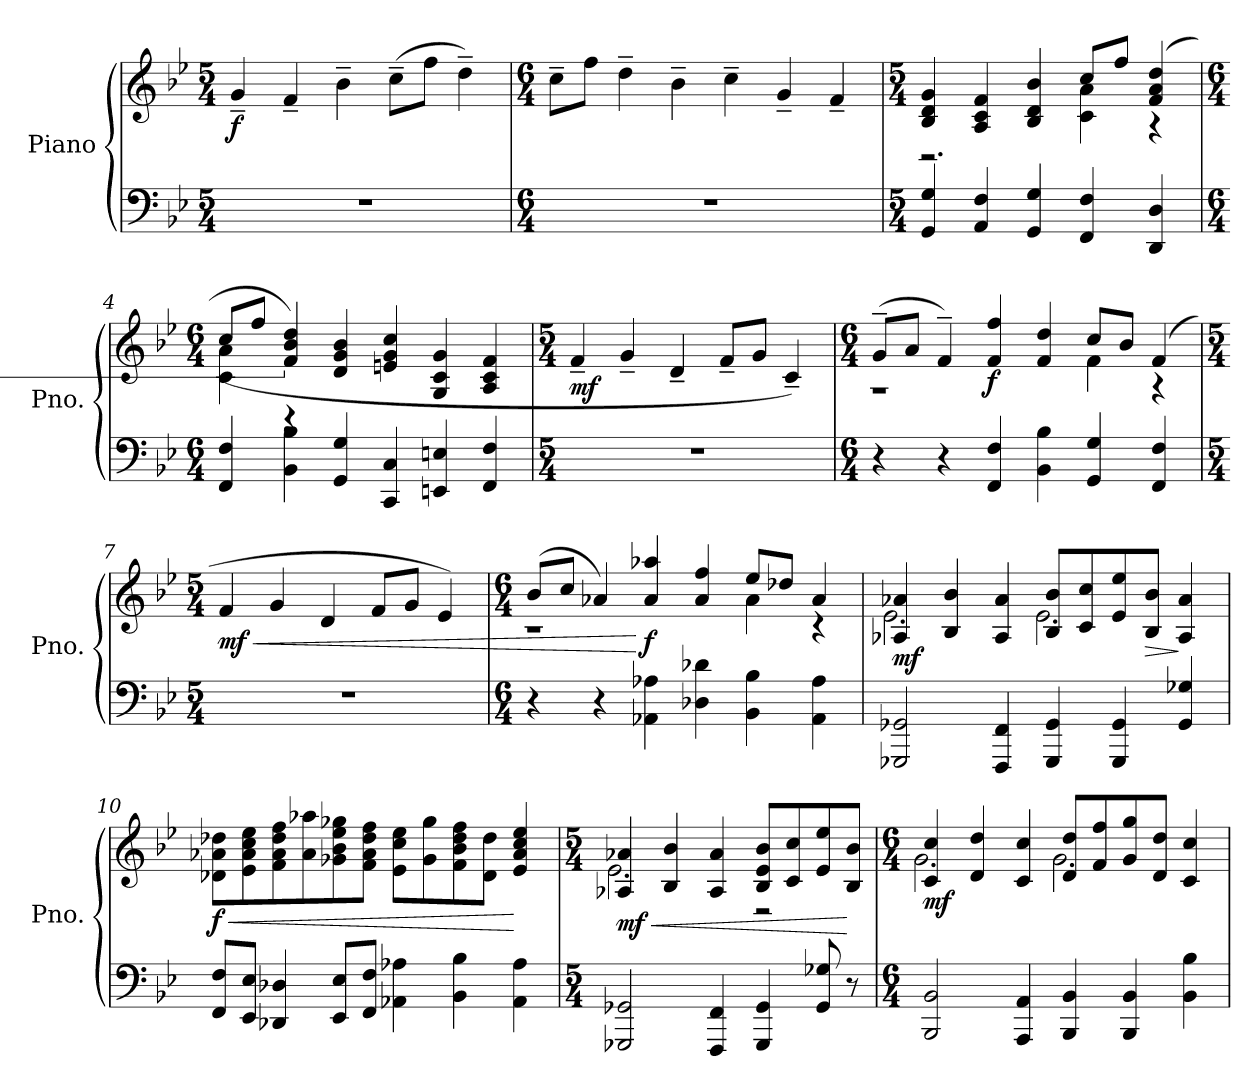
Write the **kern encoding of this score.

**kern	**kern	**dynam
*part1	*part1	*part1
*staff2	*staff1	*staff1/2
*I"Piano	*	*
*I'Pno.	*	*
*clefF4	*clefG2	*
*k[b-e-]	*k[b-e-]	*
*M5/4	*M5/4	*
*MM95	*MM95	*
=1	=1	=1
!	!	!LO:DY:b
4%5r	4g~/	f
.	4f~/	.
.	4b-~\	.
.	(>8cc~\L	.
.	8ff\J	.
.	4dd~\)	.
=2	=2	=2
*M6/4	*M6/4	*
1.r	8cc~\L	.
.	8ff\J	.
.	4dd~\	.
.	4b-~\	.
.	4cc~\	.
.	4g~/	.
.	4f~/	.
=3	=3	=3
*M5/4	*M5/4	*
*	*^	*
4GG/ 4G/	4B-/ 4d/ 4g/	2.r	.
4AA/ 4F/	4A/ 4c/ 4f/	.	.
4GG/ 4G/	4B-/ 4d/ 4b-/	.	.
4FF/ 4F/	4c\ 4a\	(>8cc/L	.
.	.	8ff/J	.
4DD/ 4D/	(4f/ 4a/ 4dd/	4r	.
=4	=4	=4	=4
*M6/4	*M6/4	*	*
4FF/ 4F/	4c\ 4a\	(<8cc/L	.
.	.	8ff/J	.
!	!	!LO:N:vis=1.	!
4BB-\ 4B-\	4f/ 4b-/ 4dd/)	4%5r	.
4GG/ 4G/	4d/ 4g/ 4b-/	.	.
4CC/ 4C/	4en/ 4g/ 4cc/	.	.
4EEn/ 4En/	4G/ 4c/ 4g/	.	.
4FF/ 4F/	4A/ 4c/ 4f/	.	.
*	*v	*v	*
=5	=5	=5
*M5/4	*M5/4	*
!	!	!LO:DY:b
4%5r	4f~/	mf
.	4g~/	.
.	4d~/	.
.	8f~/L	.
.	8g/J	.
.	4c~/)	.
=6	=6	=6
*M6/4	*M6/4	*
*	*^	*
4r	(>8g~/L	1r	.
.	8a/J	.	.
4r	4f~/)	.	.
!	!	!	!LO:DY:b
4FF/ 4F/	4f/ 4ff/	.	f
4BB-\ 4B-\	4f/ 4dd/	.	.
4GG/ 4G/	4f\	(<8cc/L	.
.	.	8b-/J	.
4FF/ 4F/	(4f/	4r	.
*	*v	*v	*
!!LO:LB:g=z
=7	=7	=7
*M5/4	*M5/4	*
*	*^	*
!	!	!	!LO:HP:b
!	!	!	!LO:DY:n=1:b
*	*v	*v	*
4%5r	4f/	< mf
.	4g/	.
.	4d/	.
.	8f/L	.
.	8g/J	.
.	4e-/)	.
=8	=8	=8
*M6/4	*M6/4	*
*	*^	*
4r	(>8b-/L	1r	.
.	8cc/J	.	.
4r	4a-X/)	.	.
!	!	!	!LO:DY:n=1:b
4AA-X\ 4A-X\	4a-/ 4aa-X/	.	[ f
4D-X\ 4d-X\	4a-/ 4ff/	.	.
4BB-\ 4B-\	4a-\	8ee-/L	.
.	.	8dd-X/J	.
4AA-\ 4A-\	(4a-/	4r	.
=9	=9	=9	=9
!	!	!	!LO:DY:b
2GGG-X/ 2GG-X/	4A-X/ 4a-X/	2.e-\	mf
.	4B-/ 4b-/	.	.
4FFF/ 4FF/	4A-/ 4a-/	.	.
4GGG-/ 4GG-/	8B-/ 8b-/L	2.e-\	.
.	8c/ 8cc/	.	.
4GGG-/ 4GG-/	8e-/ 8ee-/	.	.
!	!	!	!LO:HP:b
.	8B-/ 8b-/J	.	>
4GG-/ 4G-X/	4A-/ 4a-/	.	]
*	*v	*v	*
=10	=10	=10
!	!	!LO:HP:b
!	!	!LO:DY:n=1:b
8FF/ 8F/L	8d-X\ 8a-X\ 8dd-X\L	< f
8EE-/ 8E-/J	8e-\ 8a-\ 8cc\ 8ee-\	.
4DD-X/ 4D-X/	8f\ 8a-\ 8dd-\ 8ff\	.
.	8a-\ 8aa-X\	.
8EE-/ 8E-/L	8g-X\ 8b-\ 8ee-\ 8gg-X\	.
8FF/ 8F/J	8f\ 8a-\ 8dd-\ 8ff\J	.
4AA-X\ 4A-X\	8e-\ 8cc\ 8ee-\L	.
.	8g-\ 8gg-\	.
4BB-\ 4B-\	8f\ 8b-\ 8dd-\ 8ff\	.
.	8d-\ 8dd-\J	.
4AA-\ 4A-\	4e-/ 4a-/ 4cc/ 4ee-/	[
!!LO:LB:g=z
=11	=11	=11
*M5/4	*M5/4	*
!	!	!LO:HP:b
*	*^	*
!	!	!	!LO:DY:n=1:b
2GGG-X/ 2GG-X/	4A-X/ 4a-X/	2.e-\	< mf
.	4B-/ 4b-/	.	.
4FFF/ 4FF/	4A-/ 4a-/	.	.
4GGG-/ 4GG-/	8B-/ 8e-/ 8b-/L	2r	.
.	8c/ 8cc/	.	.
8GG-/ 8G-X/	8e-/ 8ee-/	.	.
8r	8B-/ 8b-/J	.	[
=12	=12	=12	=12
*M6/4	*M6/4	*	*
!	!	!	!LO:DY:b
2BBB-/ 2BB-/	4c/ 4cc/	2.g\	mf
.	4d/ 4dd/	.	.
4AAA/ 4AA/	4c/ 4cc/	.	.
4BBB-/ 4BB-/	8d/ 8dd/L	2.g\	.
.	8f/ 8ff/	.	.
4BBB-/ 4BB-/	8g/ 8gg/	.	.
.	8d/ 8dd/J	.	.
4BB-\ 4B-\	4c/ 4cc/	.	.
*	*v	*v	*
=	=	=
*-	*-	*-
